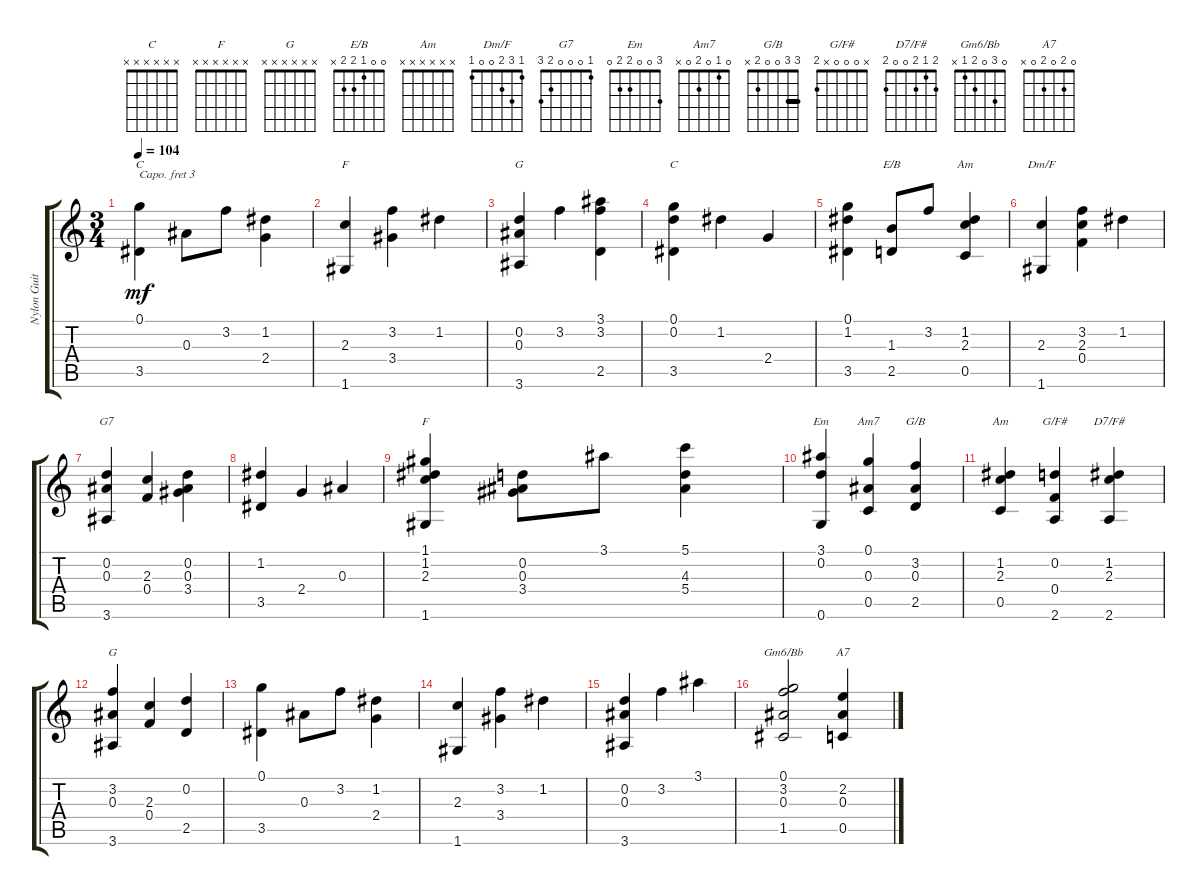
\track ("Nylon Guitar" "Nylon Guit") {instrument acousticguitarnylon}
\staff {score tabs}
\capo 3
\tuning (E4 B3 G3 D3 A2 E2) {hide}
\chord ("C" 0 1 0 2 3 x)
\chord ("F" x 1 2 3 0 1)
\chord ("G" 3 0 0 0 2 3)
\chord ("C" x x x x x x)
\chord ("E/B" 0 0 1 2 2 x)
\chord ("Am" 0 1 2 2 0 x)
\chord ("Dm/F" 1 3 2 0 0 1)
\chord ("G7" 1 0 0 0 2 3)
\chord ("F" x x x x x x)
\chord ("Em" 3 0 0 2 2 0)
\chord ("Am7" 0 1 0 2 0 x)
\chord ("G/B" 3 3 0 0 2 x) {barre 3}
\chord ("Am" x x x x x x)
\chord ("G/F#" x 0 0 0 x 2)
\chord ("D7/F#" 2 1 2 0 0 2)
\chord ("G" x x x x x x)
\chord ("Gm6/Bb" 0 3 0 2 1 x)
\chord ("A7" 0 2 0 2 0 x)
\ts (3 4)
\tempo 104
\clef g2
\ks c
(0.1 3.5).4{ch "C" dy mf instrument acousticguitarnylon} 0.3.8 3.2.8 (1.2 2.4).4 |
(2.3 1.6).4{ch "F"} (3.2 3.4).4 1.2.4 |
(0.2 0.3 3.6).4{ch "G"} 3.2.4 (3.1 3.2 2.5).4 |
(0.1 0.2 3.5).4{ch "C"} 1.2.4 2.4.4 |
(0.1 1.2 3.5).4 (1.3 2.5).8{ch "E/B"} 3.2.8 (1.2 2.3 0.5).4{ch "Am"} |
(2.3 1.6).4{ch "Dm/F"} (3.2 2.3 0.4).4 1.2.4 |
(0.2 0.3 3.6).4{ch "G7"} (2.3 0.4).4 (0.2 0.3 3.4).4 |
(1.2 3.5).4 2.4.4 0.3.4 |
(1.1 1.2 2.3 1.6).4{ch "F"} (0.2 0.3 3.4).8 3.1.8 (5.1 4.3 5.4).4 |
(3.1 0.2 0.6).4{ch "Em"} (0.1 0.3 0.5).4{ch "Am7"} (3.2 0.3 2.5).4{ch "G/B"} |
(1.2 2.3 0.5).4{ch "Am"} (0.2 0.4 2.6).4{ch "G/F#"} (1.2 2.3 2.6).4{ch "D7/F#"} |
(3.2 0.3 3.6).4{ch "G"} (2.3 0.4).4 (0.2 2.5).4 |
(0.1 3.5).4 0.3.8 3.2.8 (1.2 2.4).4 |
(2.3 1.6).4 (3.2 3.4).4 1.2.4 |
(0.2 0.3 3.6).4 3.2.4 3.1.4 |
(0.1 3.2 0.3 1.5).2{ch "Gm6/Bb"} (2.2 0.3 0.5).4{ch "A7"}
